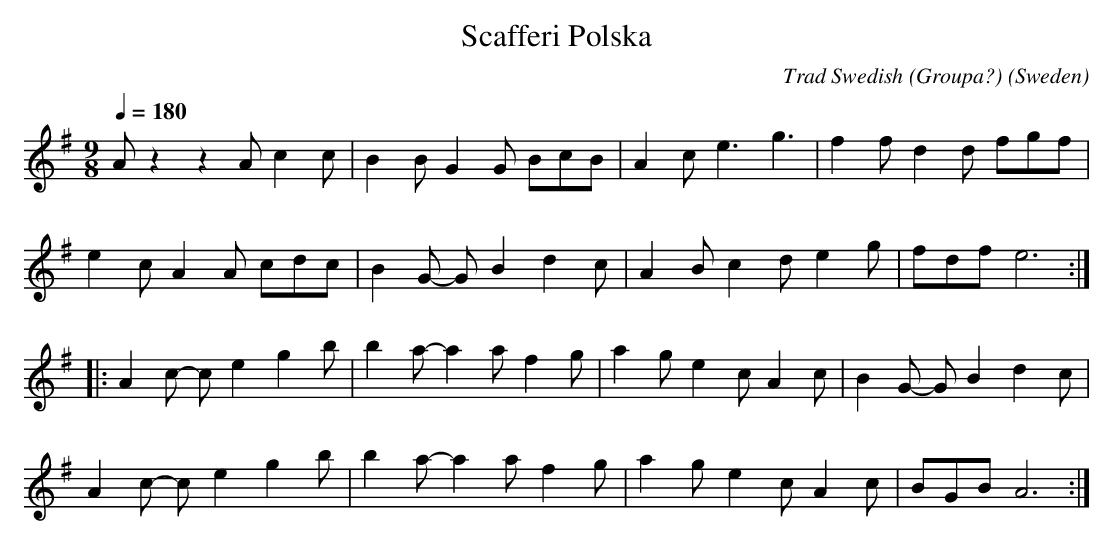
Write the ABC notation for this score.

X:1
T:Scafferi Polska
C:Trad Swedish (Groupa?)
L:1/8
M:9/8
O:Sweden
Q:1/4=180
K:G
A z2z2A c2c|B2B G2G BcB|A2c e3g3|f2f d2d fgf|
e2c A2A cdc|B2G- G B2d2c|A2B c2d e2g|fdf e6:|
|:A2c- c e2g2b|b2a- a2a f2g|a2g e2c A2c|B2G- G B2d2c|
A2c- c e2g2b|b2a- a2a f2g|a2g e2c A2c|BGB A6:|
